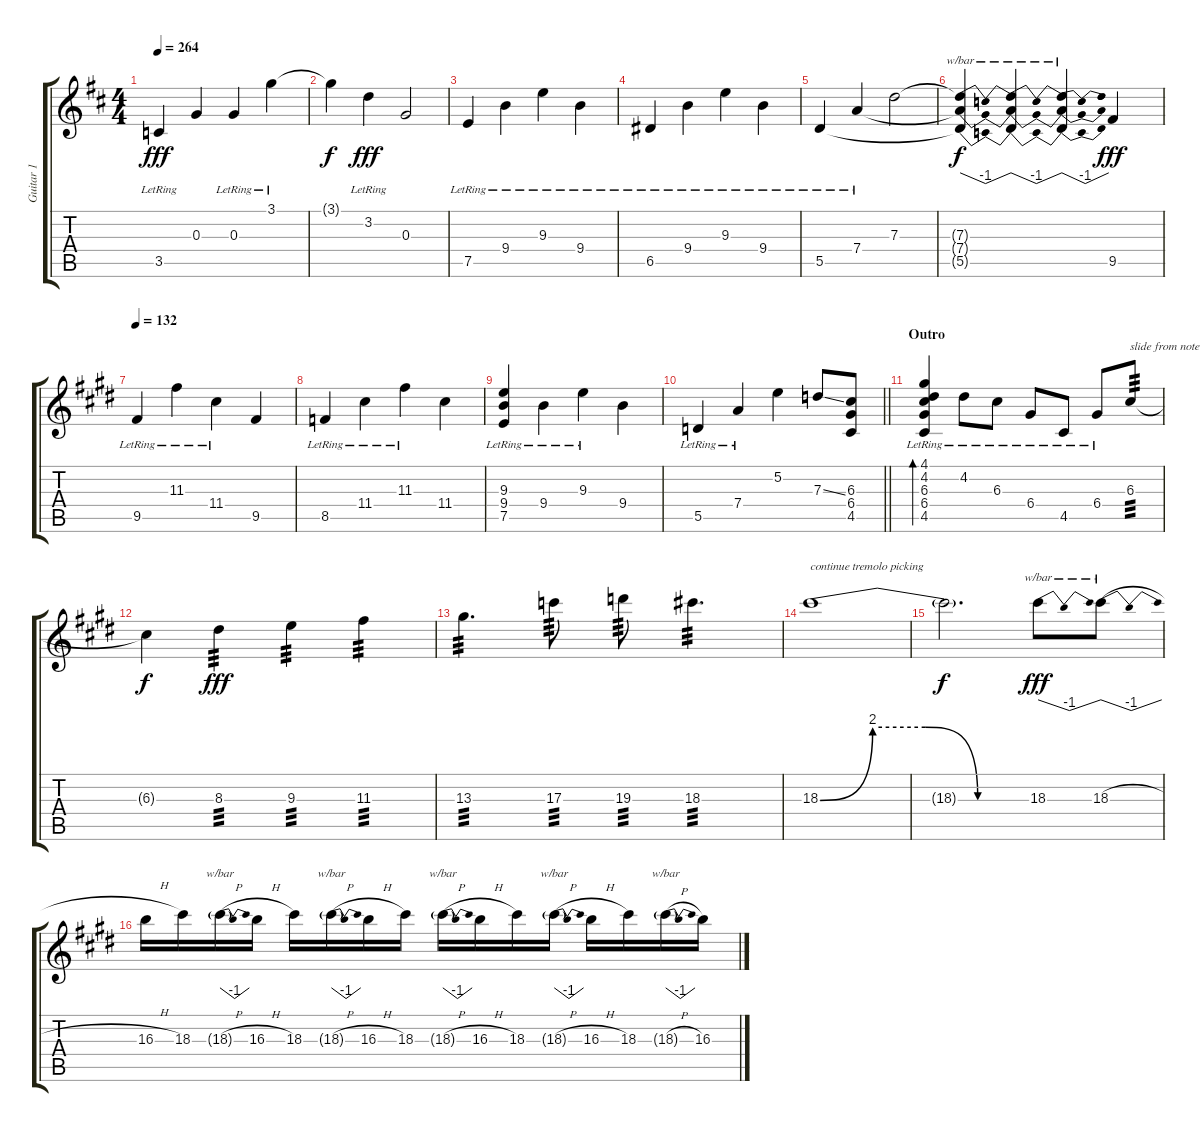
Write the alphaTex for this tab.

\track ("Guitar 1" "Guitar 1") {instrument distortionguitar}
\staff {score tabs}
\tuning (E4 B3 G3 D3 A2 E2) {hide}
\ts (4 4)
\tempo 264
\clef g2
\ks d
3.5{lr}.4{dy fff} 0.3.4 0.3{lr}.4 3.1{lr}.4 |
3.1{t}.4{dy f} 3.2{lr}.4{dy fff} 0.3.2 |
7.5{lr}.4 9.4{lr}.4 9.3{lr}.4 9.4{lr}.4 |
6.5{lr}.4 9.4{lr}.4 9.3{lr}.4 9.4{lr}.4 |
5.5{lr}.4 7.4{lr}.4 7.3.2 |
(7.3{t} 7.4{t} 5.5{t}).4{tbe (dip default 0 0 30 -4 60 0) dy f} (7.3{t} 7.4{t} 5.5{t}).4{tbe (dip default 0 0 30 -4 60 0)} (7.3{t} 7.4{t} 5.5{t}).4{tbe (dip default 0 0 30 -4 60 0)} 9.5.4{dy fff} |
\tempo 132
\ks e
9.5{lr}.4 11.3{lr}.4 11.4{lr}.4 9.5.4 |
8.5{lr}.4 11.4{lr}.4 11.3{lr}.4 11.4.4 |
(9.3{lr} 9.4 7.5{lr}).4 9.4{lr}.4 9.3{lr}.4 9.4.4 |
\barLineRight lightlight
5.5{lr}.4 7.4{lr}.4 5.2.4 7.3{ss}.8 (6.3 6.4 4.5).8 |
\section ("" "Outro")
(4.1{lr} 4.2 6.3{lr} 6.4{lr} 4.5{lr}).4{bd 240} 4.2{lr}.8 6.3{lr}.8 6.4{lr}.8 4.5{lr}.8 6.4{lr}.8 6.3.8{txt "slide from note to mote" tp 3} |
6.3{t}.4{dy f} 8.3.4{tp 3 dy fff} 9.3.4{tp 3} 11.3.4{tp 3} |
13.3.4{d tp 3} 17.3.8{tp 3} 19.3.8{tp 3} 18.3.4{d tp 3} |
18.3{be (custom 0 0 15 8 30 8 45 0 60 0)}.1{txt "continue tremolo picking"} |
18.3{t}.2{d dy f} 18.3.8{tbe (dip default 0 0 30 -4 60 0) dy fff} 18.3{h}.8{tbe (dip default 0 0 30 -4 60 0)} |
16.3{h}.16 18.3.16 18.3{h g}.16{tbe (dip default 0 0 30 -4 60 0)} 16.3{h}.16 18.3.16 18.3{h g}.16{tbe (dip default 0 0 30 -4 60 0)} 16.3{h}.16 18.3.16 18.3{h g}.16{tbe (dip default 0 0 30 -4 60 0)} 16.3{h}.16 18.3.16 18.3{h g}.16{tbe (dip default 0 0 30 -4 60 0)} 16.3{h}.16 18.3.16 18.3{h g}.16{tbe (dip default 0 0 30 -4 60 0)} 16.3{h}.16
